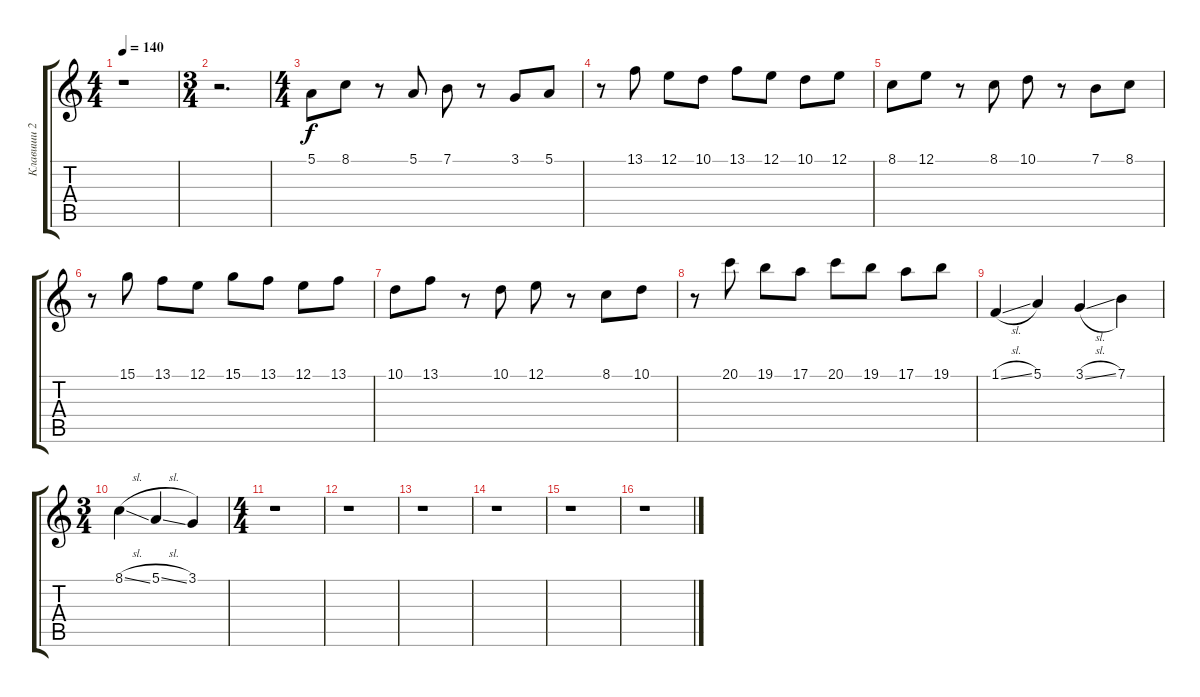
\track ("Клавиши 2" "Клавиши 2") {instrument lead1square}
\staff {score tabs}
\tuning (E4 B3 G3 D3 A2 E2) {hide}
\ts (4 4)
\tempo 140
\clef g2
\ks c
r.1{dy f} |
\ts (3 4)
r.2{d} |
\ts (4 4)
5.1.8 8.1.8 r.8 5.1.8 7.1.8 r.8 3.1.8 5.1.8 |
r.8 13.1.8 12.1.8 10.1.8 13.1.8 12.1.8 10.1.8 12.1.8 |
8.1.8 12.1.8 r.8 8.1.8 10.1.8 r.8 7.1.8 8.1.8 |
r.8 15.1.8 13.1.8 12.1.8 15.1.8 13.1.8 12.1.8 13.1.8 |
10.1.8 13.1.8 r.8 10.1.8 12.1.8 r.8 8.1.8 10.1.8 |
r.8 20.1.8 19.1.8 17.1.8 20.1.8 19.1.8 17.1.8 19.1.8 |
1.1{sl}.4 5.1.4 3.1{sl}.4 7.1.4 |
\ts (3 4)
8.1{sl}.4 5.1{sl}.4 3.1.4 |
\ts (4 4)
r.1 |
r.1 |
r.1 |
r.1 |
r.1 |
r.1
